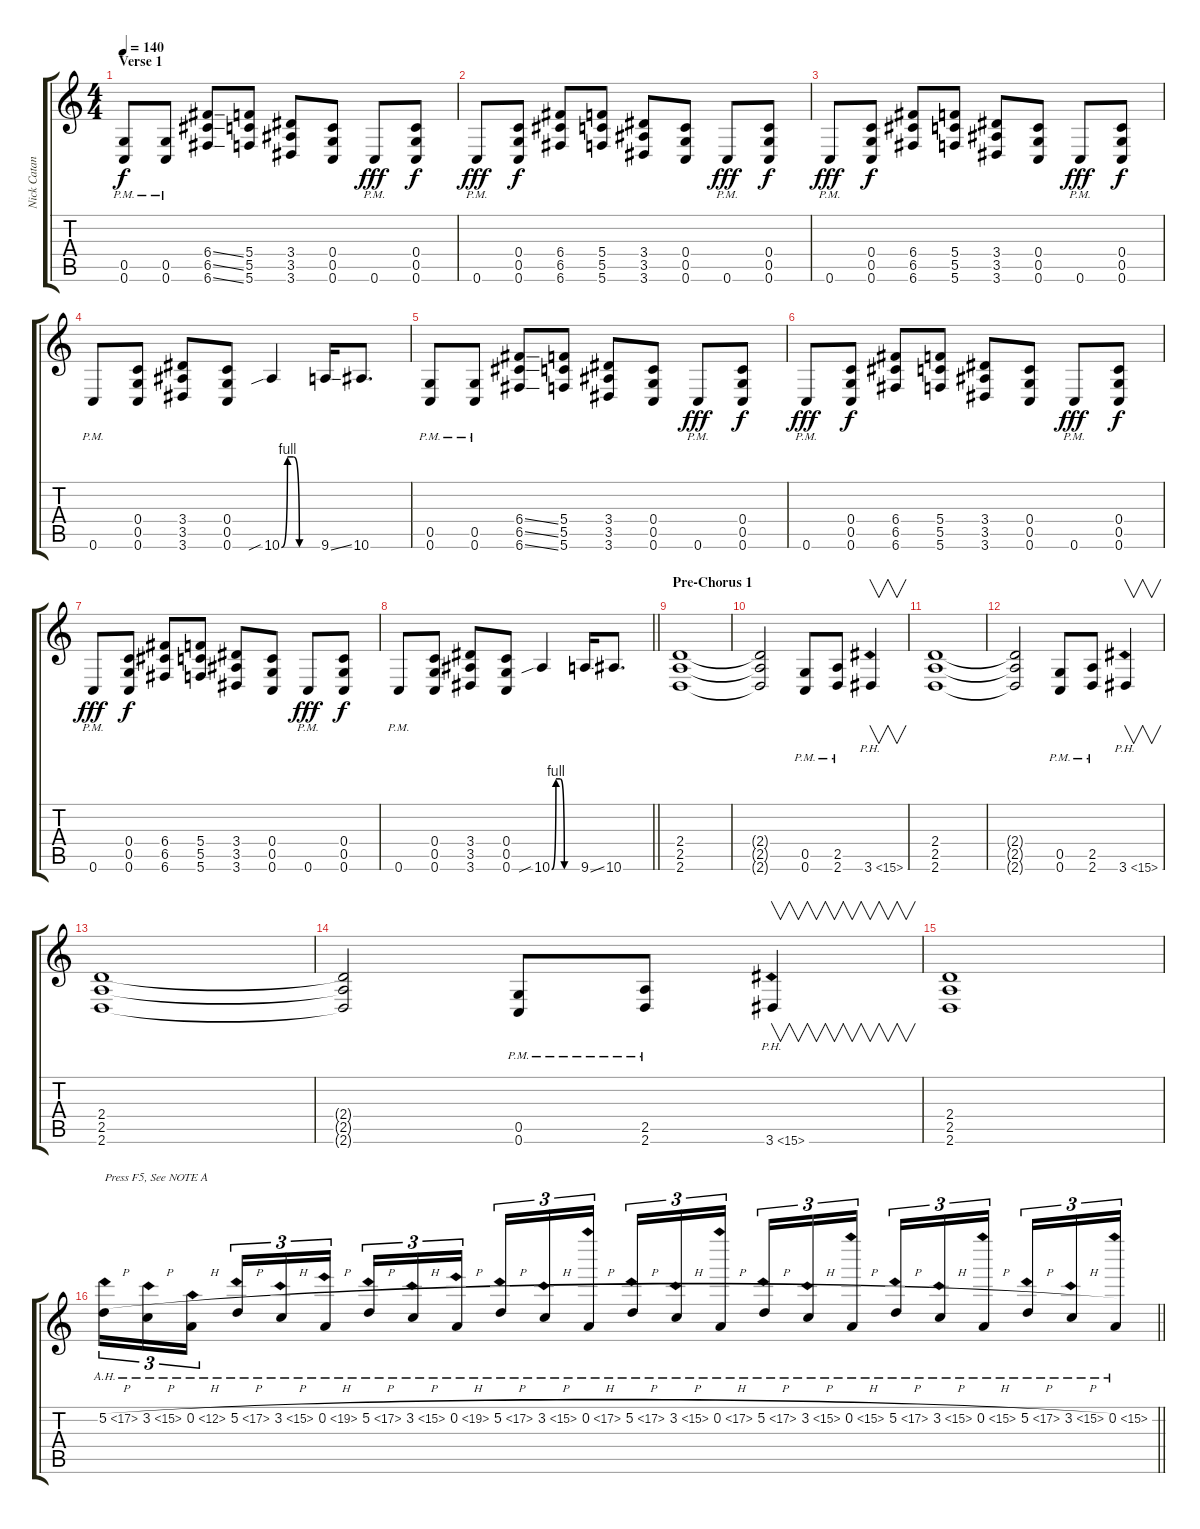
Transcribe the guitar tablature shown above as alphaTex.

\track ("Nick Catanese" "Nick Catan") {instrument distortionguitar}
\staff {score tabs}
\tuning (D4 A3 F3 C3 G2 C2) {hide}
\ts (4 4)
\section ("" "Verse 1")
\tempo 140
\clef g2
\ks c
(0.5{pm} 0.6{pm}).8{dy f} (0.5{pm} 0.6{pm}).8 (6.4{ss} 6.5{ss} 6.6{ss}).8 (5.4 5.5 5.6).8 (3.4 3.5 3.6).8 (0.4 0.5 0.6).8 0.6{pm}.8{dy fff} (0.4 0.5 0.6).8{dy f} |
0.6{pm}.8{dy fff} (0.4 0.5 0.6).8{dy f} (6.4 6.5 6.6).8 (5.4 5.5 5.6).8 (3.4 3.5 3.6).8 (0.4 0.5 0.6).8 0.6{pm}.8{dy fff} (0.4 0.5 0.6).8{dy f} |
0.6{pm}.8{dy fff} (0.4 0.5 0.6).8{dy f} (6.4 6.5 6.6).8 (5.4 5.5 5.6).8 (3.4 3.5 3.6).8 (0.4 0.5 0.6).8 0.6{pm}.8{dy fff} (0.4 0.5 0.6).8{dy f} |
0.6{pm}.8 (0.4 0.5 0.6).8 (3.4 3.5 3.6).8 (0.4 0.5 0.6).8 10.6{be (custom 0 0 10 4 20 4 30 0 60 0) sib}.4 9.6{ss}.16 10.6.8{d} |
(0.5{pm} 0.6{pm}).8 (0.5{pm} 0.6{pm}).8 (6.4{ss} 6.5{ss} 6.6{ss}).8 (5.4 5.5 5.6).8 (3.4 3.5 3.6).8 (0.4 0.5 0.6).8 0.6{pm}.8{dy fff} (0.4 0.5 0.6).8{dy f} |
0.6{pm}.8{dy fff} (0.4 0.5 0.6).8{dy f} (6.4 6.5 6.6).8 (5.4 5.5 5.6).8 (3.4 3.5 3.6).8 (0.4 0.5 0.6).8 0.6{pm}.8{dy fff} (0.4 0.5 0.6).8{dy f} |
0.6{pm}.8{dy fff} (0.4 0.5 0.6).8{dy f} (6.4 6.5 6.6).8 (5.4 5.5 5.6).8 (3.4 3.5 3.6).8 (0.4 0.5 0.6).8 0.6{pm}.8{dy fff} (0.4 0.5 0.6).8{dy f} |
\barLineRight lightlight
0.6{pm}.8 (0.4 0.5 0.6).8 (3.4 3.5 3.6).8 (0.4 0.5 0.6).8 10.6{be (custom 0 0 10 4 20 4 30 0 60 0) sib}.4 9.6{ss}.16 10.6.8{d} |
\section ("" "Pre-Chorus 1")
(2.4 2.5 2.6).1 |
(2.4{t} 2.5{t} 2.6{t}).2 (0.5{pm} 0.6{pm}).8 (2.5{pm} 2.6{pm}).8 3.6{ph 12}.4{v} |
(2.4 2.5 2.6).1 |
(2.4{t} 2.5{t} 2.6{t}).2 (0.5{pm} 0.6{pm}).8 (2.5{pm} 2.6{pm}).8 3.6{ph 12}.4{v} |
(2.4 2.5 2.6).1 |
(2.4{t} 2.5{t} 2.6{t}).2 (0.5{pm} 0.6{pm}).8 (2.5{pm} 2.6{pm}).8 3.6{ph 12}.4{v} |
(2.4 2.5 2.6).1 |
\barLineRight lightlight
5.2{ah 12 h}.16{tu (3 2) txt "Press F5, See NOTE A"} 3.2{ah 12 h}.16{tu (3 2)} 0.2{ah 12 h}.16{tu (3 2) beam splitsecondary} 5.2{ah 12 h}.16{tu (3 2)} 3.2{ah 12 h}.16{tu (3 2)} 0.2{ah 19 h}.16{tu (3 2)} 5.2{ah 12 h}.16{tu (3 2)} 3.2{ah 12 h}.16{tu (3 2)} 0.2{ah 19 h}.16{tu (3 2) beam splitsecondary} 5.2{ah 12 h}.16{tu (3 2)} 3.2{ah 12 h}.16{tu (3 2)} 0.2{ah 17 h}.16{tu (3 2)} 5.2{ah 12 h}.16{tu (3 2)} 3.2{ah 12 h}.16{tu (3 2)} 0.2{ah 17 h}.16{tu (3 2) beam splitsecondary} 5.2{ah 12 h}.16{tu (3 2)} 3.2{ah 12 h}.16{tu (3 2)} 0.2{ah 15 h}.16{tu (3 2)} 5.2{ah 12 h}.16{tu (3 2)} 3.2{ah 12 h}.16{tu (3 2)} 0.2{ah 15 h}.16{tu (3 2) beam splitsecondary} 5.2{ah 12 h}.16{tu (3 2)} 3.2{ah 12 h}.16{tu (3 2)} 0.2{ah 15}.16{tu (3 2)}
